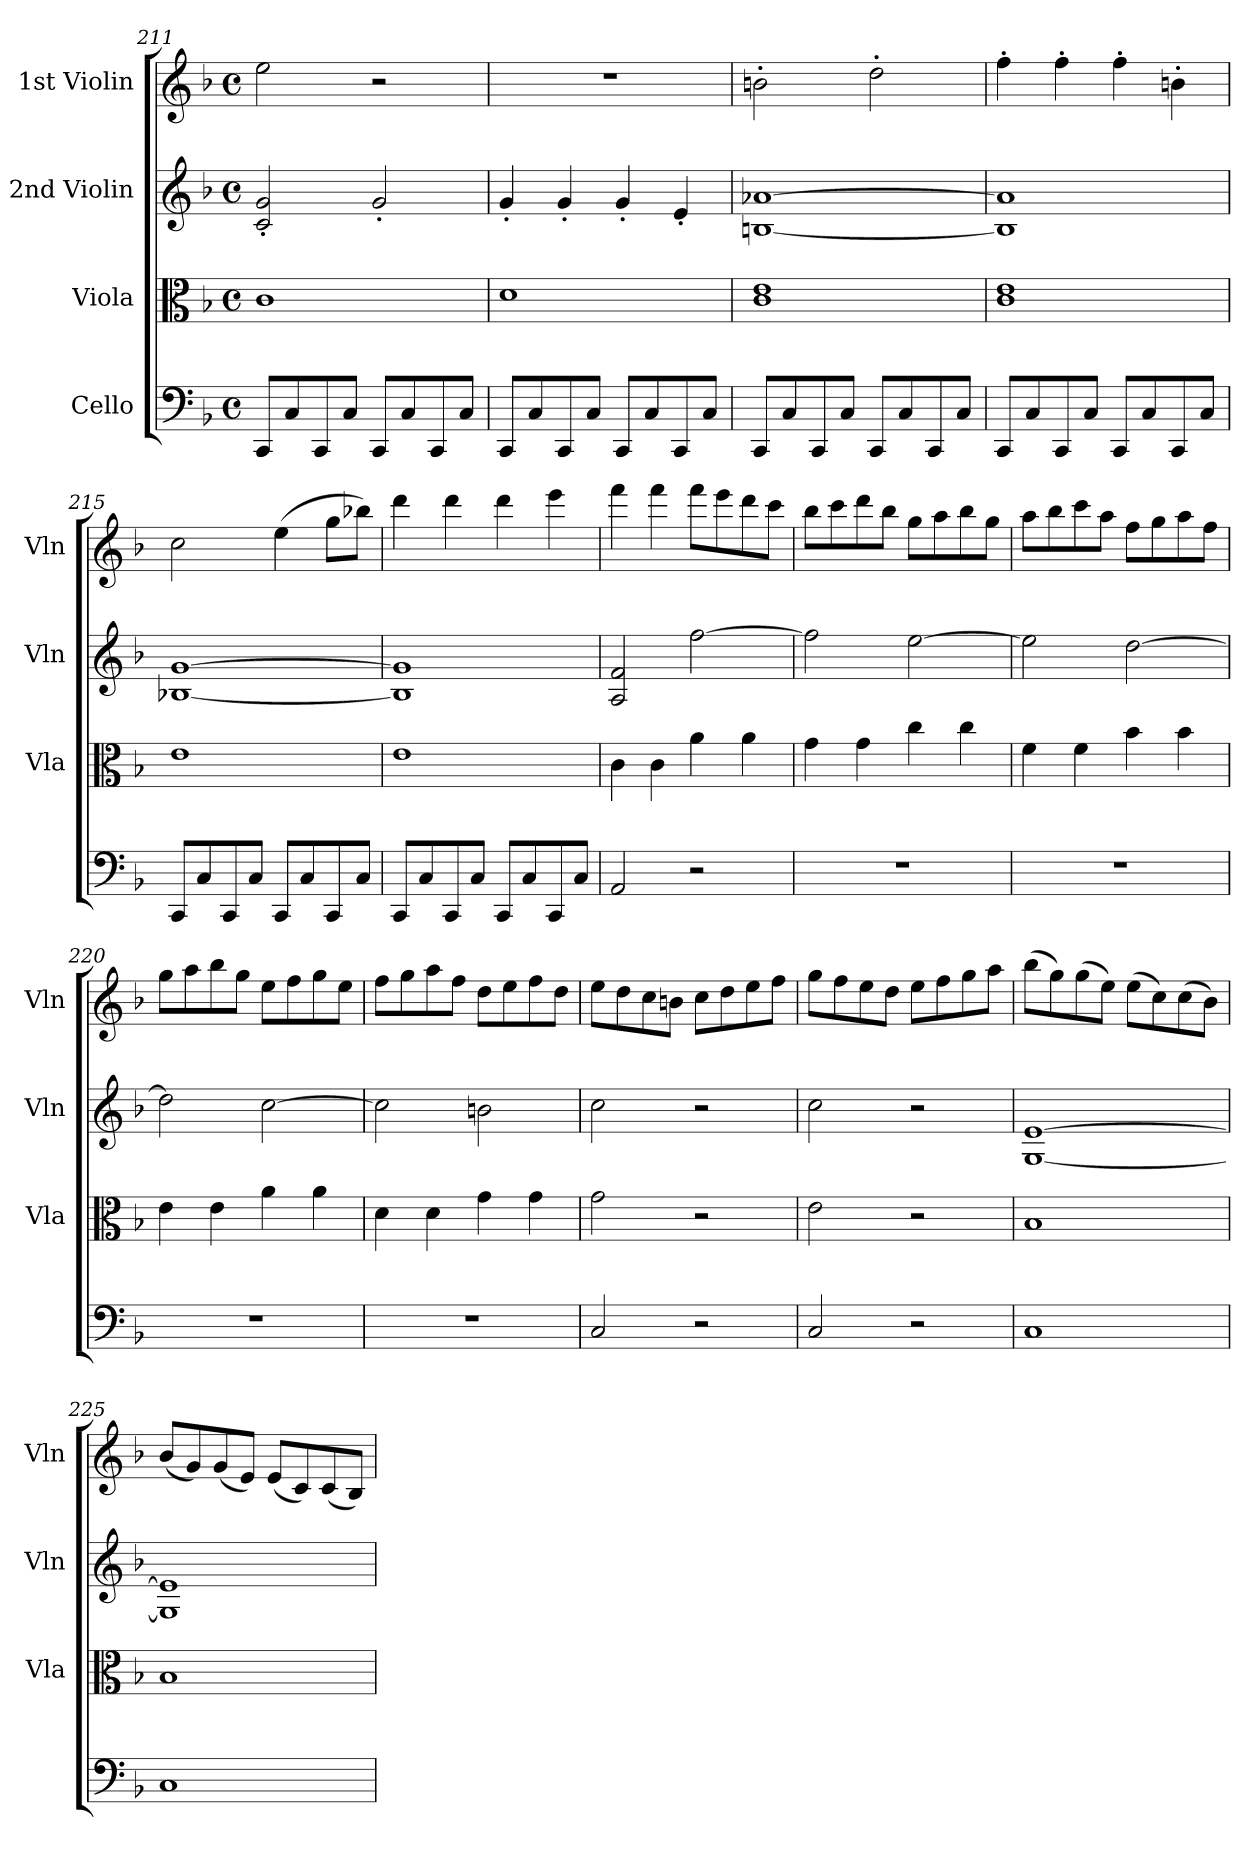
**kern	**kern	**kern	**kern
*part4	*part3	*part2	*part1
*staff4	*staff3	*staff2	*staff1
*I"Cello	*I"Viola	*I"2nd Violin	*I"1st Violin
*	*I'Vla	*I'Vln	*I'Vln
*clefF4	*clefC3	*clefG2	*clefG2
*k[b-]	*k[b-]	*k[b-]	*k[b-]
*F:	*F:	*F:	*F:
*M4/4	*M4/4	*M4/4	*M4/4
*met(c)	*met(c)	*met(c)	*met(c)
=211	=211	=211	=211
8CC/L	1c	2c'/ 2g'/	2ee\
8C/	.	.	.
8CC/	.	.	.
8C/J	.	.	.
8CC/L	.	2g'/	2r
8C/	.	.	.
8CC/	.	.	.
8C/J	.	.	.
=212	=212	=212	=212
8CC/L	1d	4g'/	1r
8C/	.	.	.
8CC/	.	4g'/	.
8C/J	.	.	.
8CC/L	.	4g'/	.
8C/	.	.	.
8CC/	.	4e'/	.
8C/J	.	.	.
=213	=213	=213	=213
8CC/L	1c 1e	[1Bn [1a-X	2bn'\
8C/	.	.	.
8CC/	.	.	.
8C/J	.	.	.
8CC/L	.	.	2dd'\
8C/	.	.	.
8CC/	.	.	.
8C/J	.	.	.
=214	=214	=214	=214
8CC/L	1c 1e	1B] 1a-]	4ff'\
8C/	.	.	.
8CC/	.	.	4ff'\
8C/J	.	.	.
8CC/L	.	.	4ff'\
8C/	.	.	.
8CC/	.	.	4bn'\
8C/J	.	.	.
=215	=215	=215	=215
8CC/L	1e	[1B-X [1g	2cc\
8C/	.	.	.
8CC/	.	.	.
8C/J	.	.	.
8CC/L	.	.	(4ee\
8C/	.	.	.
8CC/	.	.	8gg\L
8C/J	.	.	8bb-X\J)
=216	=216	=216	=216
8CC/L	1e	1B-] 1g]	4ddd\
8C/	.	.	.
8CC/	.	.	4ddd\
8C/J	.	.	.
8CC/L	.	.	4ddd\
8C/	.	.	.
8CC/	.	.	4eee\
8C/J	.	.	.
=217	=217	=217	=217
2AA/	4c\	2A/ 2f/	4fff\
.	4c\	.	4fff\
2r	4a\	[2ff\	8fff\L
.	.	.	8eee\
.	4a\	.	8ddd\
.	.	.	8ccc\J
=218	=218	=218	=218
1r	4g\	2ff\]	8bb-\L
.	.	.	8ccc\
.	4g\	.	8ddd\
.	.	.	8bb-\J
.	4cc\	[2ee\	8gg\L
.	.	.	8aa\
.	4cc\	.	8bb-\
.	.	.	8gg\J
=219	=219	=219	=219
1r	4f\	2ee\]	8aa\L
.	.	.	8bb-\
.	4f\	.	8ccc\
.	.	.	8aa\J
.	4b-\	[2dd\	8ff\L
.	.	.	8gg\
.	4b-\	.	8aa\
.	.	.	8ff\J
=220	=220	=220	=220
1r	4e\	2dd\]	8gg\L
.	.	.	8aa\
.	4e\	.	8bb-\
.	.	.	8gg\J
.	4a\	[2cc\	8ee\L
.	.	.	8ff\
.	4a\	.	8gg\
.	.	.	8ee\J
=221	=221	=221	=221
1r	4d\	2cc\]	8ff\L
.	.	.	8gg\
.	4d\	.	8aa\
.	.	.	8ff\J
.	4g\	2bn\	8dd\L
.	.	.	8ee\
.	4g\	.	8ff\
.	.	.	8dd\J
=222	=222	=222	=222
2C/	2g\	2cc\	8ee\L
.	.	.	8dd\
.	.	.	8cc\
.	.	.	8bn\J
2r	2r	2r	8cc\L
.	.	.	8dd\
.	.	.	8ee\
.	.	.	8ff\J
=223	=223	=223	=223
2C/	2e\	2cc\	8gg\L
.	.	.	8ff\
.	.	.	8ee\
.	.	.	8dd\J
2r	2r	2r	8ee\L
.	.	.	8ff\
.	.	.	8gg\
.	.	.	8aa\J
=224	=224	=224	=224
1C	1B-	[1G [1e	(8bb-\L
.	.	.	8gg\)
.	.	.	(8gg\
.	.	.	8ee\J)
.	.	.	(8ee\L
.	.	.	8cc\)
.	.	.	(8cc\
.	.	.	8b-\J)
=225	=225	=225	=225
1C	1B-	1G] 1e]	(8b-/L
.	.	.	8g/)
.	.	.	(8g/
.	.	.	8e/J)
.	.	.	(8e/L
.	.	.	8c/)
.	.	.	(8c/
.	.	.	8B-/J)
=	=	=	=
*-	*-	*-	*-
